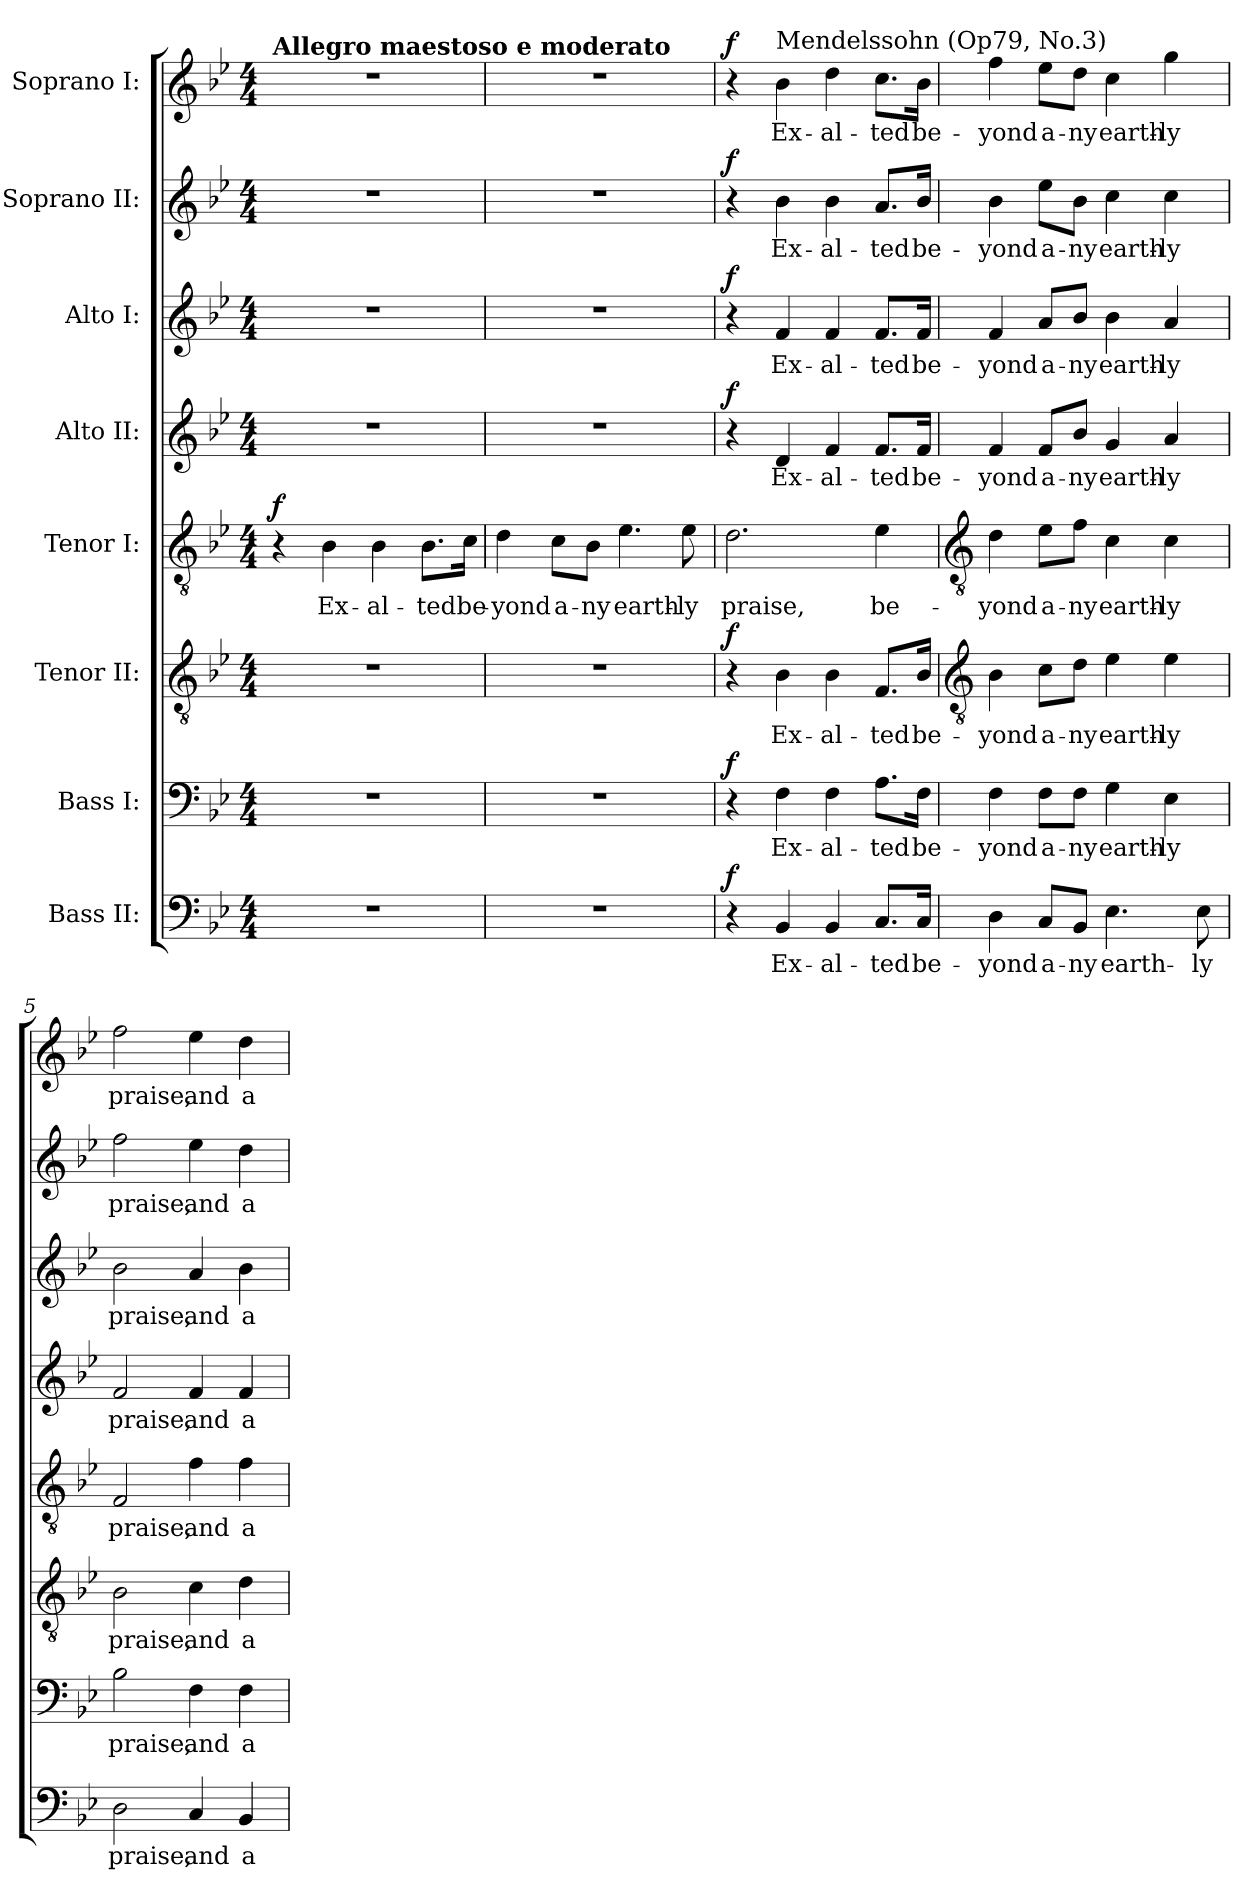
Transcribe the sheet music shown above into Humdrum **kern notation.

**kern	**text	**dynam	**kern	**text	**dynam	**kern	**text	**dynam	**kern	**text	**dynam	**kern	**text	**dynam	**kern	**text	**dynam	**kern	**text	**dynam	**kern	**text	**dynam
*part8	*part8	*part8	*part7	*part7	*part7	*part6	*part6	*part6	*part5	*part5	*part5	*part4	*part4	*part4	*part3	*part3	*part3	*part2	*part2	*part2	*part1	*part1	*part1
*staff8	*staff8	*staff8	*staff7	*staff7	*staff7	*staff6	*staff6	*staff6	*staff5	*staff5	*staff5	*staff4	*staff4	*staff4	*staff3	*staff3	*staff3	*staff2	*staff2	*staff2	*staff1	*staff1	*staff1
*I"Bass II:	*	*	*I"Bass I:	*	*	*I"Tenor II:	*	*	*I"Tenor I:	*	*	*I"Alto II:	*	*	*I"Alto I:	*	*	*I"Soprano II:	*	*	*I"Soprano I:	*	*
*clefF4	*	*	*clefF4	*	*	*clefGv2	*	*	*clefGv2	*	*	*clefG2	*	*	*clefG2	*	*	*clefG2	*	*	*clefG2	*	*
*k[b-e-]	*	*	*k[b-e-]	*	*	*k[b-e-]	*	*	*k[b-e-]	*	*	*k[b-e-]	*	*	*k[b-e-]	*	*	*k[b-e-]	*	*	*k[b-e-]	*	*
*B-:	*	*	*B-:	*	*	*B-:	*	*	*B-:	*	*	*B-:	*	*	*B-:	*	*	*B-:	*	*	*B-:	*	*
*M4/4	*	*	*M4/4	*	*	*M4/4	*	*	*M4/4	*	*	*M4/4	*	*	*M4/4	*	*	*M4/4	*	*	*M4/4	*	*
=1	=1	=1	=1	=1	=1	=1	=1	=1	=1	=1	=1	=1	=1	=1	=1	=1	=1	=1	=1	=1	=1	=1	=1
!	!	!	!	!	!	!	!	!	!	!	!	!	!	!	!	!	!	!	!	!	!LO:TX:a:B:t=Allegro maestoso e moderato	!	!
!	!	!	!	!	!	!	!	!	!	!	!LO:DY:a	!	!	!	!	!	!	!	!	!	!	!	!
1r	.	.	1r	.	.	1r	.	.	4r	.	f	1r	.	.	1r	.	.	1r	.	.	1r	.	.
!	!	!	!	!	!	!	!	!	!	!LO:LY:b	!	!	!	!	!	!	!	!	!	!	!	!	!
.	.	.	.	.	.	.	.	.	4B-	Ex-	.	.	.	.	.	.	.	.	.	.	.	.	.
!	!	!	!	!	!	!	!	!	!	!LO:LY:b	!	!	!	!	!	!	!	!	!	!	!	!	!
.	.	.	.	.	.	.	.	.	4B-	-al-	.	.	.	.	.	.	.	.	.	.	.	.	.
!	!	!	!	!	!	!	!	!	!	!LO:LY:b	!	!	!	!	!	!	!	!	!	!	!	!	!
.	.	.	.	.	.	.	.	.	8.B-L	-ted	.	.	.	.	.	.	.	.	.	.	.	.	.
!	!	!	!	!	!	!	!	!	!	!LO:LY:b	!	!	!	!	!	!	!	!	!	!	!	!	!
.	.	.	.	.	.	.	.	.	16cJ	be-	.	.	.	.	.	.	.	.	.	.	.	.	.
=2	=2	=2	=2	=2	=2	=2	=2	=2	=2	=2	=2	=2	=2	=2	=2	=2	=2	=2	=2	=2	=2	=2	=2
!	!	!	!	!	!	!	!	!	!	!LO:LY:b	!	!	!	!	!	!	!	!	!	!	!	!	!
1r	.	.	1r	.	.	1r	.	.	4d	-yond	.	1r	.	.	1r	.	.	1r	.	.	1r	.	.
!	!	!	!	!	!	!	!	!	!	!LO:LY:b	!	!	!	!	!	!	!	!	!	!	!	!	!
.	.	.	.	.	.	.	.	.	8cL	a-	.	.	.	.	.	.	.	.	.	.	.	.	.
!	!	!	!	!	!	!	!	!	!	!LO:LY:b	!	!	!	!	!	!	!	!	!	!	!	!	!
.	.	.	.	.	.	.	.	.	8B-J	-ny	.	.	.	.	.	.	.	.	.	.	.	.	.
!	!	!	!	!	!	!	!	!	!	!LO:LY:b	!	!	!	!	!	!	!	!	!	!	!	!	!
.	.	.	.	.	.	.	.	.	4.e-	earth-	.	.	.	.	.	.	.	.	.	.	.	.	.
!	!	!	!	!	!	!	!	!	!	!LO:LY:b	!	!	!	!	!	!	!	!	!	!	!	!	!
.	.	.	.	.	.	.	.	.	8e-	-ly	.	.	.	.	.	.	.	.	.	.	.	.	.
=3	=3	=3	=3	=3	=3	=3	=3	=3	=3	=3	=3	=3	=3	=3	=3	=3	=3	=3	=3	=3	=3	=3	=3
!	!	!LO:DY:b	!	!	!LO:DY:b	!	!	!LO:DY:b	!	!LO:LY:b	!	!	!	!LO:DY:a	!	!	!LO:DY:a	!	!	!LO:DY:b	!	!	!LO:DY:a
4r	.	f	4r	.	f	4r	.	f	2.d	praise,	.	4r	.	f	4r	.	f	4r	.	f	4r	.	f
!	!	!	!	!	!	!	!	!	!	!	!	!	!	!	!	!	!	!	!	!	!LO:TX:a:t=Mendelssohn (Op79, No.3)	!	!
!	!LO:LY:b	!	!	!LO:LY:b	!	!	!LO:LY:b	!	!	!	!	!	!LO:LY:b	!	!	!LO:LY:b	!	!	!LO:LY:b	!	!	!LO:LY:b	!
4BB-	Ex-	.	4F	Ex-	.	4B-	Ex-	.	.	.	.	4d	Ex-	.	4f	Ex-	.	4b-	Ex-	.	4b-	Ex-	.
!	!LO:LY:b	!	!	!LO:LY:b	!	!	!LO:LY:b	!	!	!	!	!	!LO:LY:b	!	!	!LO:LY:b	!	!	!LO:LY:b	!	!	!LO:LY:b	!
4BB-	-al-	.	4F	-al-	.	4B-	-al-	.	.	.	.	4f	-al-	.	4f	-al-	.	4b-	-al-	.	4dd	-al-	.
!	!LO:LY:b	!	!	!LO:LY:b	!	!	!LO:LY:b	!	!	!LO:LY:b	!	!	!LO:LY:b	!	!	!LO:LY:b	!	!	!LO:LY:b	!	!	!LO:LY:b	!
8.CL	-ted	.	8.AL	-ted	.	8.FL	-ted	.	4e-	be-	.	8.fL	-ted	.	8.fL	-ted	.	8.aL	-ted	.	8.ccL	-ted	.
!	!LO:LY:b	!	!	!LO:LY:b	!	!	!LO:LY:b	!	!	!	!	!	!LO:LY:b	!	!	!LO:LY:b	!	!	!LO:LY:b	!	!	!LO:LY:b	!
16CJ	be-	.	16FJ	be-	.	16B-J	be-	.	.	.	.	16fJ	be-	.	16fJ	be-	.	16b-J	be-	.	16b-J	be-	.
!!LO:LB:g=z
=4	=4	=4	=4	=4	=4	=4	=4	=4	=4	=4	=4	=4	=4	=4	=4	=4	=4	=4	=4	=4	=4	=4	=4
*	*	*	*	*	*	*clefGv2	*	*	*clefGv2	*	*	*	*	*	*	*	*	*	*	*	*	*	*
!	!LO:LY:b	!	!	!LO:LY:b	!	!	!LO:LY:b	!	!	!LO:LY:b	!	!	!LO:LY:b	!	!	!LO:LY:b	!	!	!LO:LY:b	!	!	!LO:LY:b	!
4D	-yond	.	4F	-yond	.	4B-	-yond	.	4d	-yond	.	4f	-yond	.	4f	-yond	.	4b-	-yond	.	4ff	-yond	.
!	!LO:LY:b	!	!	!LO:LY:b	!	!	!LO:LY:b	!	!	!LO:LY:b	!	!	!LO:LY:b	!	!	!LO:LY:b	!	!	!LO:LY:b	!	!	!LO:LY:b	!
8CL	a-	.	8FL	a-	.	8cL	a-	.	8e-L	a-	.	8fL	a-	.	8aL	a-	.	8ee-L	a-	.	8ee-L	a-	.
!	!LO:LY:b	!	!	!LO:LY:b	!	!	!LO:LY:b	!	!	!LO:LY:b	!	!	!LO:LY:b	!	!	!LO:LY:b	!	!	!LO:LY:b	!	!	!LO:LY:b	!
8BB-J	-ny	.	8FJ	-ny	.	8dJ	-ny	.	8fJ	-ny	.	8b-J	-ny	.	8b-J	-ny	.	8b-J	-ny	.	8ddJ	-ny	.
!	!LO:LY:b	!	!	!LO:LY:b	!	!	!LO:LY:b	!	!	!LO:LY:b	!	!	!LO:LY:b	!	!	!LO:LY:b	!	!	!LO:LY:b	!	!	!LO:LY:b	!
4.E-	earth-	.	4G	earth-	.	4e-	earth-	.	4c	earth-	.	4g	earth-	.	4b-	earth-	.	4cc	earth-	.	4cc	earth-	.
!	!	!	!	!LO:LY:b	!	!	!LO:LY:b	!	!	!LO:LY:b	!	!	!LO:LY:b	!	!	!LO:LY:b	!	!	!LO:LY:b	!	!	!LO:LY:b	!
.	.	.	4E-	-ly	.	4e-	-ly	.	4c	-ly	.	4a	-ly	.	4a	-ly	.	4cc	-ly	.	4gg	-ly	.
!	!LO:LY:b	!	!	!	!	!	!	!	!	!	!	!	!	!	!	!	!	!	!	!	!	!	!
8E-	-ly	.	.	.	.	.	.	.	.	.	.	.	.	.	.	.	.	.	.	.	.	.	.
=5	=5	=5	=5	=5	=5	=5	=5	=5	=5	=5	=5	=5	=5	=5	=5	=5	=5	=5	=5	=5	=5	=5	=5
!	!LO:LY:b	!	!	!LO:LY:b	!	!	!LO:LY:b	!	!	!LO:LY:b	!	!	!LO:LY:b	!	!	!LO:LY:b	!	!	!LO:LY:b	!	!	!LO:LY:b	!
2D	praise,	.	2B-	praise,	.	2B-	praise,	.	2F	praise,	.	2f	praise,	.	2b-	praise,	.	2ff	praise,	.	2ff	praise,	.
!	!LO:LY:b	!	!	!LO:LY:b	!	!	!LO:LY:b	!	!	!LO:LY:b	!	!	!LO:LY:b	!	!	!LO:LY:b	!	!	!LO:LY:b	!	!	!LO:LY:b	!
4C	and	.	4F	and	.	4c	and	.	4f	and	.	4f	and	.	4a	and	.	4ee-	and	.	4ee-	and	.
!	!LO:LY:b	!	!	!LO:LY:b	!	!	!LO:LY:b	!	!	!LO:LY:b	!	!	!LO:LY:b	!	!	!LO:LY:b	!	!	!LO:LY:b	!	!	!LO:LY:b	!
4BB-	a-	.	4F	a-	.	4d	a-	.	4f	a-	.	4f	a-	.	4b-	a-	.	4dd	a-	.	4dd	a-	.
=	=	=	=	=	=	=	=	=	=	=	=	=	=	=	=	=	=	=	=	=	=	=	=
*-	*-	*-	*-	*-	*-	*-	*-	*-	*-	*-	*-	*-	*-	*-	*-	*-	*-	*-	*-	*-	*-	*-	*-
